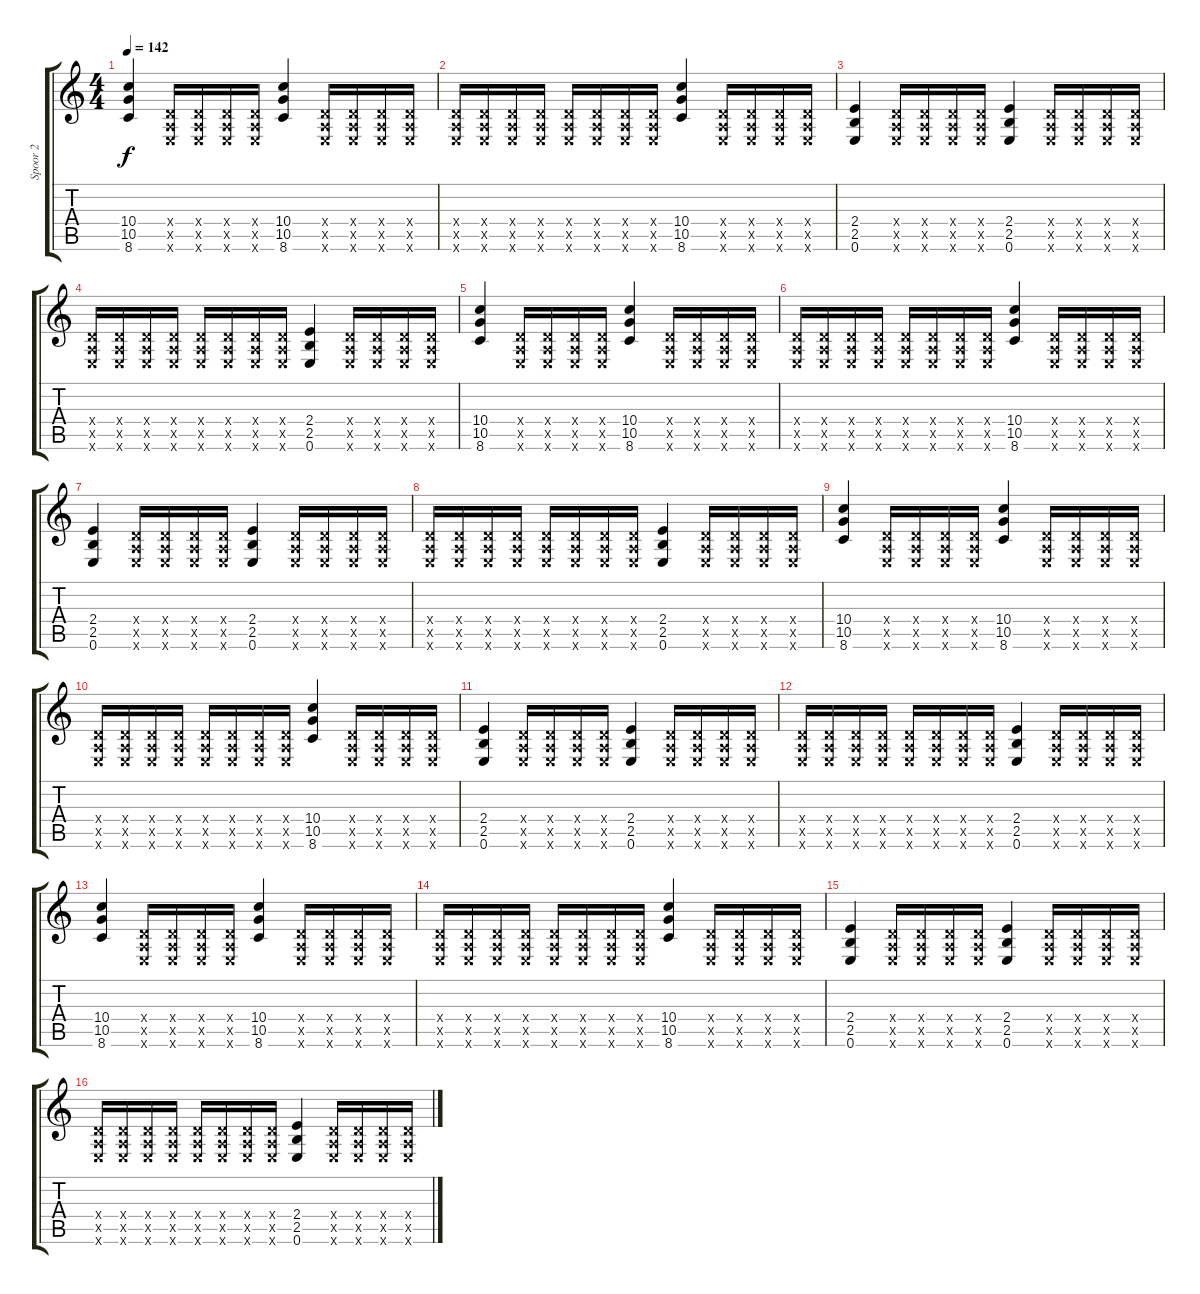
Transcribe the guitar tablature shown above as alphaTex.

\track ("Spoor 2" "Spoor 2") {instrument overdrivenguitar}
\staff {score tabs}
\tuning (E4 B3 G3 D3 A2 E2) {hide}
\ts (4 4)
\tempo 142
\clef g2
\ks c
(10.4 10.5 8.6).4{dy f} (0.4{x} 0.5{x} 0.6{x}).16 (0.4{x} 0.5{x} 0.6{x}).16 (0.4{x} 0.5{x} 0.6{x}).16 (0.4{x} 0.5{x} 0.6{x}).16 (10.4 10.5 8.6).4 (0.4{x} 0.5{x} 0.6{x}).16 (0.4{x} 0.5{x} 0.6{x}).16 (0.4{x} 0.5{x} 0.6{x}).16 (0.4{x} 0.5{x} 0.6{x}).16 |
(0.4{x} 0.5{x} 0.6{x}).16 (0.4{x} 0.5{x} 0.6{x}).16 (0.4{x} 0.5{x} 0.6{x}).16 (0.4{x} 0.5{x} 0.6{x}).16 (0.4{x} 0.5{x} 0.6{x}).16 (0.4{x} 0.5{x} 0.6{x}).16 (0.4{x} 0.5{x} 0.6{x}).16 (0.4{x} 0.5{x} 0.6{x}).16 (10.4 10.5 8.6).4 (0.4{x} 0.5{x} 0.6{x}).16 (0.4{x} 0.5{x} 0.6{x}).16 (0.4{x} 0.5{x} 0.6{x}).16 (0.4{x} 0.5{x} 0.6{x}).16 |
(2.4 2.5 0.6).4 (0.4{x} 0.5{x} 0.6{x}).16 (0.4{x} 0.5{x} 0.6{x}).16 (0.4{x} 0.5{x} 0.6{x}).16 (0.4{x} 0.5{x} 0.6{x}).16 (2.4 2.5 0.6).4 (0.4{x} 0.5{x} 0.6{x}).16 (0.4{x} 0.5{x} 0.6{x}).16 (0.4{x} 0.5{x} 0.6{x}).16 (0.4{x} 0.5{x} 0.6{x}).16 |
(0.4{x} 0.5{x} 0.6{x}).16 (0.4{x} 0.5{x} 0.6{x}).16 (0.4{x} 0.5{x} 0.6{x}).16 (0.4{x} 0.5{x} 0.6{x}).16 (0.4{x} 0.5{x} 0.6{x}).16 (0.4{x} 0.5{x} 0.6{x}).16 (0.4{x} 0.5{x} 0.6{x}).16 (0.4{x} 0.5{x} 0.6{x}).16 (2.4 2.5 0.6).4 (0.4{x} 0.5{x} 0.6{x}).16 (0.4{x} 0.5{x} 0.6{x}).16 (0.4{x} 0.5{x} 0.6{x}).16 (0.4{x} 0.5{x} 0.6{x}).16 |
(10.4 10.5 8.6).4 (0.4{x} 0.5{x} 0.6{x}).16 (0.4{x} 0.5{x} 0.6{x}).16 (0.4{x} 0.5{x} 0.6{x}).16 (0.4{x} 0.5{x} 0.6{x}).16 (10.4 10.5 8.6).4 (0.4{x} 0.5{x} 0.6{x}).16 (0.4{x} 0.5{x} 0.6{x}).16 (0.4{x} 0.5{x} 0.6{x}).16 (0.4{x} 0.5{x} 0.6{x}).16 |
(0.4{x} 0.5{x} 0.6{x}).16 (0.4{x} 0.5{x} 0.6{x}).16 (0.4{x} 0.5{x} 0.6{x}).16 (0.4{x} 0.5{x} 0.6{x}).16 (0.4{x} 0.5{x} 0.6{x}).16 (0.4{x} 0.5{x} 0.6{x}).16 (0.4{x} 0.5{x} 0.6{x}).16 (0.4{x} 0.5{x} 0.6{x}).16 (10.4 10.5 8.6).4 (0.4{x} 0.5{x} 0.6{x}).16 (0.4{x} 0.5{x} 0.6{x}).16 (0.4{x} 0.5{x} 0.6{x}).16 (0.4{x} 0.5{x} 0.6{x}).16 |
(2.4 2.5 0.6).4 (0.4{x} 0.5{x} 0.6{x}).16 (0.4{x} 0.5{x} 0.6{x}).16 (0.4{x} 0.5{x} 0.6{x}).16 (0.4{x} 0.5{x} 0.6{x}).16 (2.4 2.5 0.6).4 (0.4{x} 0.5{x} 0.6{x}).16 (0.4{x} 0.5{x} 0.6{x}).16 (0.4{x} 0.5{x} 0.6{x}).16 (0.4{x} 0.5{x} 0.6{x}).16 |
(0.4{x} 0.5{x} 0.6{x}).16 (0.4{x} 0.5{x} 0.6{x}).16 (0.4{x} 0.5{x} 0.6{x}).16 (0.4{x} 0.5{x} 0.6{x}).16 (0.4{x} 0.5{x} 0.6{x}).16 (0.4{x} 0.5{x} 0.6{x}).16 (0.4{x} 0.5{x} 0.6{x}).16 (0.4{x} 0.5{x} 0.6{x}).16 (2.4 2.5 0.6).4 (0.4{x} 0.5{x} 0.6{x}).16 (0.4{x} 0.5{x} 0.6{x}).16 (0.4{x} 0.5{x} 0.6{x}).16 (0.4{x} 0.5{x} 0.6{x}).16 |
(10.4 10.5 8.6).4 (0.4{x} 0.5{x} 0.6{x}).16 (0.4{x} 0.5{x} 0.6{x}).16 (0.4{x} 0.5{x} 0.6{x}).16 (0.4{x} 0.5{x} 0.6{x}).16 (10.4 10.5 8.6).4 (0.4{x} 0.5{x} 0.6{x}).16 (0.4{x} 0.5{x} 0.6{x}).16 (0.4{x} 0.5{x} 0.6{x}).16 (0.4{x} 0.5{x} 0.6{x}).16 |
(0.4{x} 0.5{x} 0.6{x}).16 (0.4{x} 0.5{x} 0.6{x}).16 (0.4{x} 0.5{x} 0.6{x}).16 (0.4{x} 0.5{x} 0.6{x}).16 (0.4{x} 0.5{x} 0.6{x}).16 (0.4{x} 0.5{x} 0.6{x}).16 (0.4{x} 0.5{x} 0.6{x}).16 (0.4{x} 0.5{x} 0.6{x}).16 (10.4 10.5 8.6).4 (0.4{x} 0.5{x} 0.6{x}).16 (0.4{x} 0.5{x} 0.6{x}).16 (0.4{x} 0.5{x} 0.6{x}).16 (0.4{x} 0.5{x} 0.6{x}).16 |
(2.4 2.5 0.6).4 (0.4{x} 0.5{x} 0.6{x}).16 (0.4{x} 0.5{x} 0.6{x}).16 (0.4{x} 0.5{x} 0.6{x}).16 (0.4{x} 0.5{x} 0.6{x}).16 (2.4 2.5 0.6).4 (0.4{x} 0.5{x} 0.6{x}).16 (0.4{x} 0.5{x} 0.6{x}).16 (0.4{x} 0.5{x} 0.6{x}).16 (0.4{x} 0.5{x} 0.6{x}).16 |
(0.4{x} 0.5{x} 0.6{x}).16 (0.4{x} 0.5{x} 0.6{x}).16 (0.4{x} 0.5{x} 0.6{x}).16 (0.4{x} 0.5{x} 0.6{x}).16 (0.4{x} 0.5{x} 0.6{x}).16 (0.4{x} 0.5{x} 0.6{x}).16 (0.4{x} 0.5{x} 0.6{x}).16 (0.4{x} 0.5{x} 0.6{x}).16 (2.4 2.5 0.6).4 (0.4{x} 0.5{x} 0.6{x}).16 (0.4{x} 0.5{x} 0.6{x}).16 (0.4{x} 0.5{x} 0.6{x}).16 (0.4{x} 0.5{x} 0.6{x}).16 |
(10.4 10.5 8.6).4 (0.4{x} 0.5{x} 0.6{x}).16 (0.4{x} 0.5{x} 0.6{x}).16 (0.4{x} 0.5{x} 0.6{x}).16 (0.4{x} 0.5{x} 0.6{x}).16 (10.4 10.5 8.6).4 (0.4{x} 0.5{x} 0.6{x}).16 (0.4{x} 0.5{x} 0.6{x}).16 (0.4{x} 0.5{x} 0.6{x}).16 (0.4{x} 0.5{x} 0.6{x}).16 |
(0.4{x} 0.5{x} 0.6{x}).16 (0.4{x} 0.5{x} 0.6{x}).16 (0.4{x} 0.5{x} 0.6{x}).16 (0.4{x} 0.5{x} 0.6{x}).16 (0.4{x} 0.5{x} 0.6{x}).16 (0.4{x} 0.5{x} 0.6{x}).16 (0.4{x} 0.5{x} 0.6{x}).16 (0.4{x} 0.5{x} 0.6{x}).16 (10.4 10.5 8.6).4 (0.4{x} 0.5{x} 0.6{x}).16 (0.4{x} 0.5{x} 0.6{x}).16 (0.4{x} 0.5{x} 0.6{x}).16 (0.4{x} 0.5{x} 0.6{x}).16 |
(2.4 2.5 0.6).4 (0.4{x} 0.5{x} 0.6{x}).16 (0.4{x} 0.5{x} 0.6{x}).16 (0.4{x} 0.5{x} 0.6{x}).16 (0.4{x} 0.5{x} 0.6{x}).16 (2.4 2.5 0.6).4 (0.4{x} 0.5{x} 0.6{x}).16 (0.4{x} 0.5{x} 0.6{x}).16 (0.4{x} 0.5{x} 0.6{x}).16 (0.4{x} 0.5{x} 0.6{x}).16 |
(0.4{x} 0.5{x} 0.6{x}).16 (0.4{x} 0.5{x} 0.6{x}).16 (0.4{x} 0.5{x} 0.6{x}).16 (0.4{x} 0.5{x} 0.6{x}).16 (0.4{x} 0.5{x} 0.6{x}).16 (0.4{x} 0.5{x} 0.6{x}).16 (0.4{x} 0.5{x} 0.6{x}).16 (0.4{x} 0.5{x} 0.6{x}).16 (2.4 2.5 0.6).4 (0.4{x} 0.5{x} 0.6{x}).16 (0.4{x} 0.5{x} 0.6{x}).16 (0.4{x} 0.5{x} 0.6{x}).16 (0.4{x} 0.5{x} 0.6{x}).16
